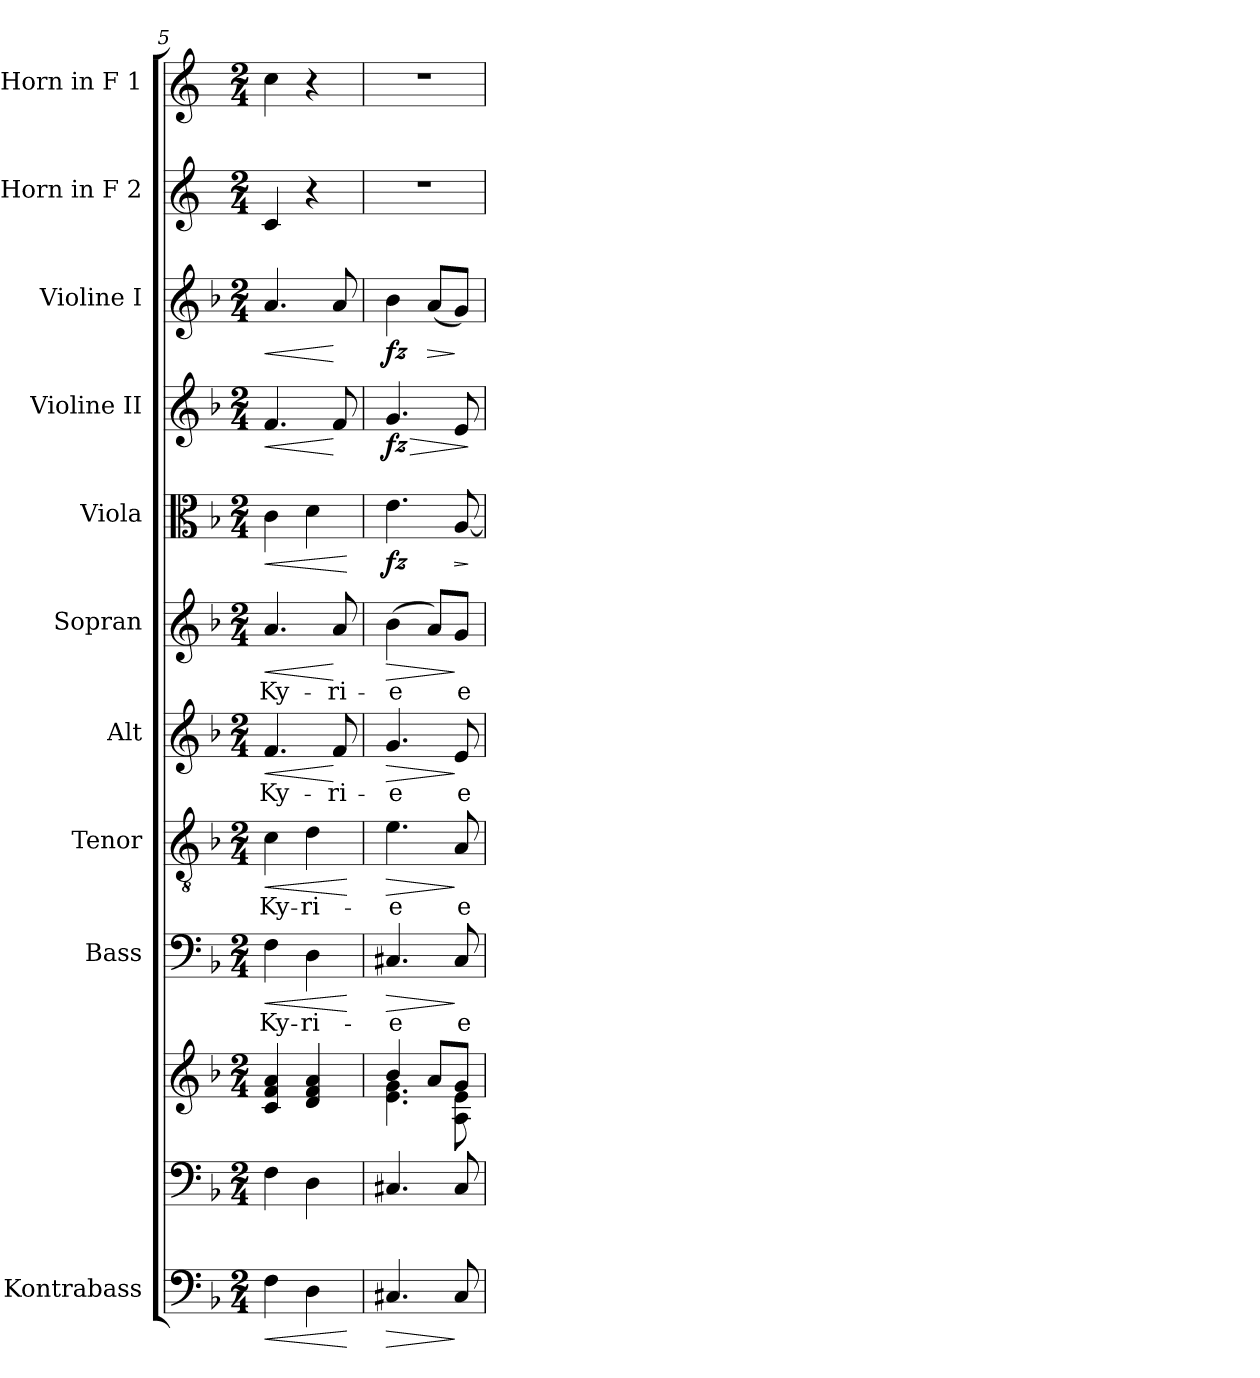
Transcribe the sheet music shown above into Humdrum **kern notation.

**kern	**dynam	**kern	**kern	**kern	**text	**dynam	**kern	**text	**dynam	**kern	**text	**dynam	**kern	**text	**dynam	**kern	**dynam	**kern	**dynam	**kern	**dynam	**kern	**kern
*part11	*part11	*part10	*part10	*part9	*part9	*part9	*part8	*part8	*part8	*part7	*part7	*part7	*part6	*part6	*part6	*part5	*part5	*part4	*part4	*part3	*part3	*part2	*part1
*staff12	*staff12	*staff11	*staff10	*staff9	*staff9	*staff9	*staff8	*staff8	*staff8	*staff7	*staff7	*staff7	*staff6	*staff6	*staff6	*staff5	*staff5	*staff4	*staff4	*staff3	*staff3	*staff2	*staff1
*I"Kontrabass	*	*	*	*I"Bass	*	*	*I"Tenor	*	*	*I"Alt	*	*	*I"Sopran	*	*	*I"Viola	*	*I"Violine II	*	*I"Violine I	*	*I"Horn in F 2	*I"Horn in F 1
*I'Kb.	*	*	*	*I'B	*	*	*I'T	*	*	*I'A	*	*	*I'S	*	*	*I'Vla.	*	*I'Vl. II	*	*I'Vl. I	*	*I'Hrn. 2	*I'Hrn. 1
*clefF4	*	*clefF4	*clefG2	*clefF4	*	*	*clefGv2	*	*	*clefG2	*	*	*clefG2	*	*	*clefC3	*	*clefG2	*	*clefG2	*	*clefG2	*clefG2
*ITrd7c12	*	*	*	*	*	*	*	*	*	*	*	*	*	*	*	*	*	*	*	*	*	*ITrd4c7	*ITrd4c7
*k[b-]	*	*k[b-]	*k[b-]	*k[b-]	*	*	*k[b-]	*	*	*k[b-]	*	*	*k[b-]	*	*	*k[b-]	*	*k[b-]	*	*k[b-]	*	*k[b-]	*k[b-]
*F:	*	*F:	*F:	*F:	*	*	*F:	*	*	*F:	*	*	*F:	*	*	*F:	*	*F:	*	*F:	*	*F:	*F:
*M2/4	*	*M2/4	*M2/4	*M2/4	*	*	*M2/4	*	*	*M2/4	*	*	*M2/4	*	*	*M2/4	*	*M2/4	*	*M2/4	*	*M2/4	*M2/4
=5	=5	=5	=5	=5	=5	=5	=5	=5	=5	=5	=5	=5	=5	=5	=5	=5	=5	=5	=5	=5	=5	=5	=5
!	!LO:HP:b	!	!	!	!LO:LY:b	!LO:HP:b	!	!LO:LY:b	!LO:HP:b	!	!LO:LY:b	!LO:HP:b	!	!LO:LY:b	!LO:HP:b	!	!LO:HP:b	!	!LO:HP:b	!	!LO:HP:b	!	!
4FF\	<	4F\	4c/ 4f/ 4a/	4F\	Ky-	<	4c\	Ky-	<	4.f/	Ky-	<	4.a/	Ky-	<	4c\	<	4.f/	<	4.a/	<	4F/	4f\
!	!	!	!	!	!LO:LY:b	!	!	!LO:LY:b	!	!	!	!	!	!	!	!	!	!	!	!	!	!	!
4DD\	.	4D\	4d/ 4f/ 4a/	4D\	-ri-	.	4d\	-ri-	.	.	.	.	.	.	.	4d\	.	.	.	.	.	4r	4r
!	!	!	!	!	!	!	!	!	!	!	!LO:LY:b	!	!	!LO:LY:b	!	!	!	!	!	!	!	!	!
.	.	.	.	.	.	.	.	.	.	8f/	-ri-	[	8a/	-ri-	[	.	.	8f/	[	8a/	[	.	.
.	[	.	.	.	.	[	.	.	[	.	.	.	.	.	.	.	[	.	.	.	.	.	.
=6	=6	=6	=6	=6	=6	=6	=6	=6	=6	=6	=6	=6	=6	=6	=6	=6	=6	=6	=6	=6	=6	=6	=6
!	!LO:HP:b	!	!	!	!LO:LY:b	!LO:HP:b	!	!LO:LY:b	!LO:HP:b	!	!LO:LY:b	!LO:HP:b	!	!LO:LY:b	!LO:HP:b	!	!LO:DY:b	!	!LO:HP:b	!	!	!	!
*	*	*	*^	*	*	*	*	*	*	*	*	*	*	*	*	*	*	*	*	*	*	*	*
!	!	!	!	!	!	!	!	!	!	!	!	!	!	!	!	!	!	!	!	!LO:DY:n=1:b	!	!LO:DY:b	!	!
4.CC#X/	>	4.C#X/	4b-/	4.e\ 4.g\	4.C#X/	-e	>	4.e\	-e	>	4.g/	-e	>	(>4b-\	-e	>	4.e\	fz	4.g/	> fz	4b-\	fz	2r	2r
!	!	!	!	!	!	!	!	!	!	!	!	!	!	!	!	!	!	!	!	!	!	!LO:HP:b	!	!
.	.	.	8a/L	.	.	.	.	.	.	.	.	.	.	8a/L)	.	.	.	.	.	.	(<8a/L	>	.	.
!	!	!	!	!	!	!LO:LY:b	!	!	!LO:LY:b	!	!	!LO:LY:b	!	!	!LO:LY:b	!	!	!LO:HP:b	!	!	!	!	!	!
8CC#/	]	8C#/	8g/J	8A\ 8e\	8C#/	e-	]	8A/	e-	]	8e/	e-	]	8g/J	e-	]	[8A/	>	8e/	.	8g/J)	]	.	.
*	*	*	*v	*v	*	*	*	*	*	*	*	*	*	*	*	*	*	*	*	*	*	*	*	*
.	.	.	.	.	.	.	.	.	.	.	.	.	.	.	.	.	]	.	]	.	.	.	.
=	=	=	=	=	=	=	=	=	=	=	=	=	=	=	=	=	=	=	=	=	=	=	=
*-	*-	*-	*-	*-	*-	*-	*-	*-	*-	*-	*-	*-	*-	*-	*-	*-	*-	*-	*-	*-	*-	*-	*-
